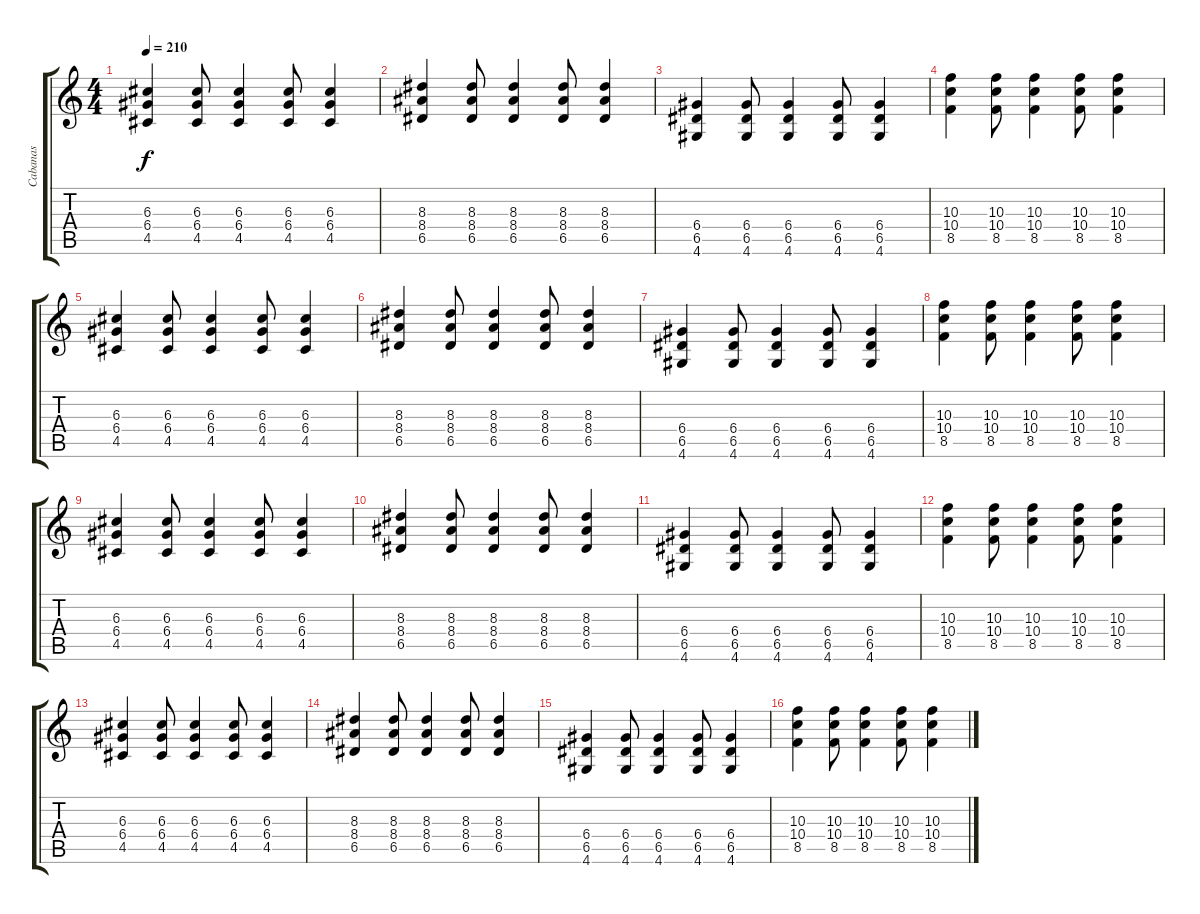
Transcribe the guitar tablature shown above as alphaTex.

\track ("Cabanas" "Cabanas") {instrument overdrivenguitar}
\staff {score tabs}
\tuning (E4 B3 G3 D3 A2 E2) {hide}
\ts (4 4)
\tempo 210
\clef g2
\ks c
(6.3 6.4 4.5).4{dy f} (6.3 6.4 4.5).8 (6.3 6.4 4.5).4 (6.3 6.4 4.5).8 (6.3 6.4 4.5).4 |
(8.3 8.4 6.5).4 (8.3 8.4 6.5).8 (8.3 8.4 6.5).4 (8.3 8.4 6.5).8 (8.3 8.4 6.5).4 |
(6.4 6.5 4.6).4 (6.4 6.5 4.6).8 (6.4 6.5 4.6).4 (6.4 6.5 4.6).8 (6.4 6.5 4.6).4 |
(10.3 10.4 8.5).4 (10.3 10.4 8.5).8 (10.3 10.4 8.5).4 (10.3 10.4 8.5).8 (10.3 10.4 8.5).4 |
(6.3 6.4 4.5).4 (6.3 6.4 4.5).8 (6.3 6.4 4.5).4 (6.3 6.4 4.5).8 (6.3 6.4 4.5).4 |
(8.3 8.4 6.5).4 (8.3 8.4 6.5).8 (8.3 8.4 6.5).4 (8.3 8.4 6.5).8 (8.3 8.4 6.5).4 |
(6.4 6.5 4.6).4 (6.4 6.5 4.6).8 (6.4 6.5 4.6).4 (6.4 6.5 4.6).8 (6.4 6.5 4.6).4 |
(10.3 10.4 8.5).4 (10.3 10.4 8.5).8 (10.3 10.4 8.5).4 (10.3 10.4 8.5).8 (10.3 10.4 8.5).4 |
(6.3 6.4 4.5).4 (6.3 6.4 4.5).8 (6.3 6.4 4.5).4 (6.3 6.4 4.5).8 (6.3 6.4 4.5).4 |
(8.3 8.4 6.5).4 (8.3 8.4 6.5).8 (8.3 8.4 6.5).4 (8.3 8.4 6.5).8 (8.3 8.4 6.5).4 |
(6.4 6.5 4.6).4 (6.4 6.5 4.6).8 (6.4 6.5 4.6).4 (6.4 6.5 4.6).8 (6.4 6.5 4.6).4 |
(10.3 10.4 8.5).4 (10.3 10.4 8.5).8 (10.3 10.4 8.5).4 (10.3 10.4 8.5).8 (10.3 10.4 8.5).4 |
(6.3 6.4 4.5).4 (6.3 6.4 4.5).8 (6.3 6.4 4.5).4 (6.3 6.4 4.5).8 (6.3 6.4 4.5).4 |
(8.3 8.4 6.5).4 (8.3 8.4 6.5).8 (8.3 8.4 6.5).4 (8.3 8.4 6.5).8 (8.3 8.4 6.5).4 |
(6.4 6.5 4.6).4 (6.4 6.5 4.6).8 (6.4 6.5 4.6).4 (6.4 6.5 4.6).8 (6.4 6.5 4.6).4 |
(10.3 10.4 8.5).4 (10.3 10.4 8.5).8 (10.3 10.4 8.5).4 (10.3 10.4 8.5).8 (10.3 10.4 8.5).4
